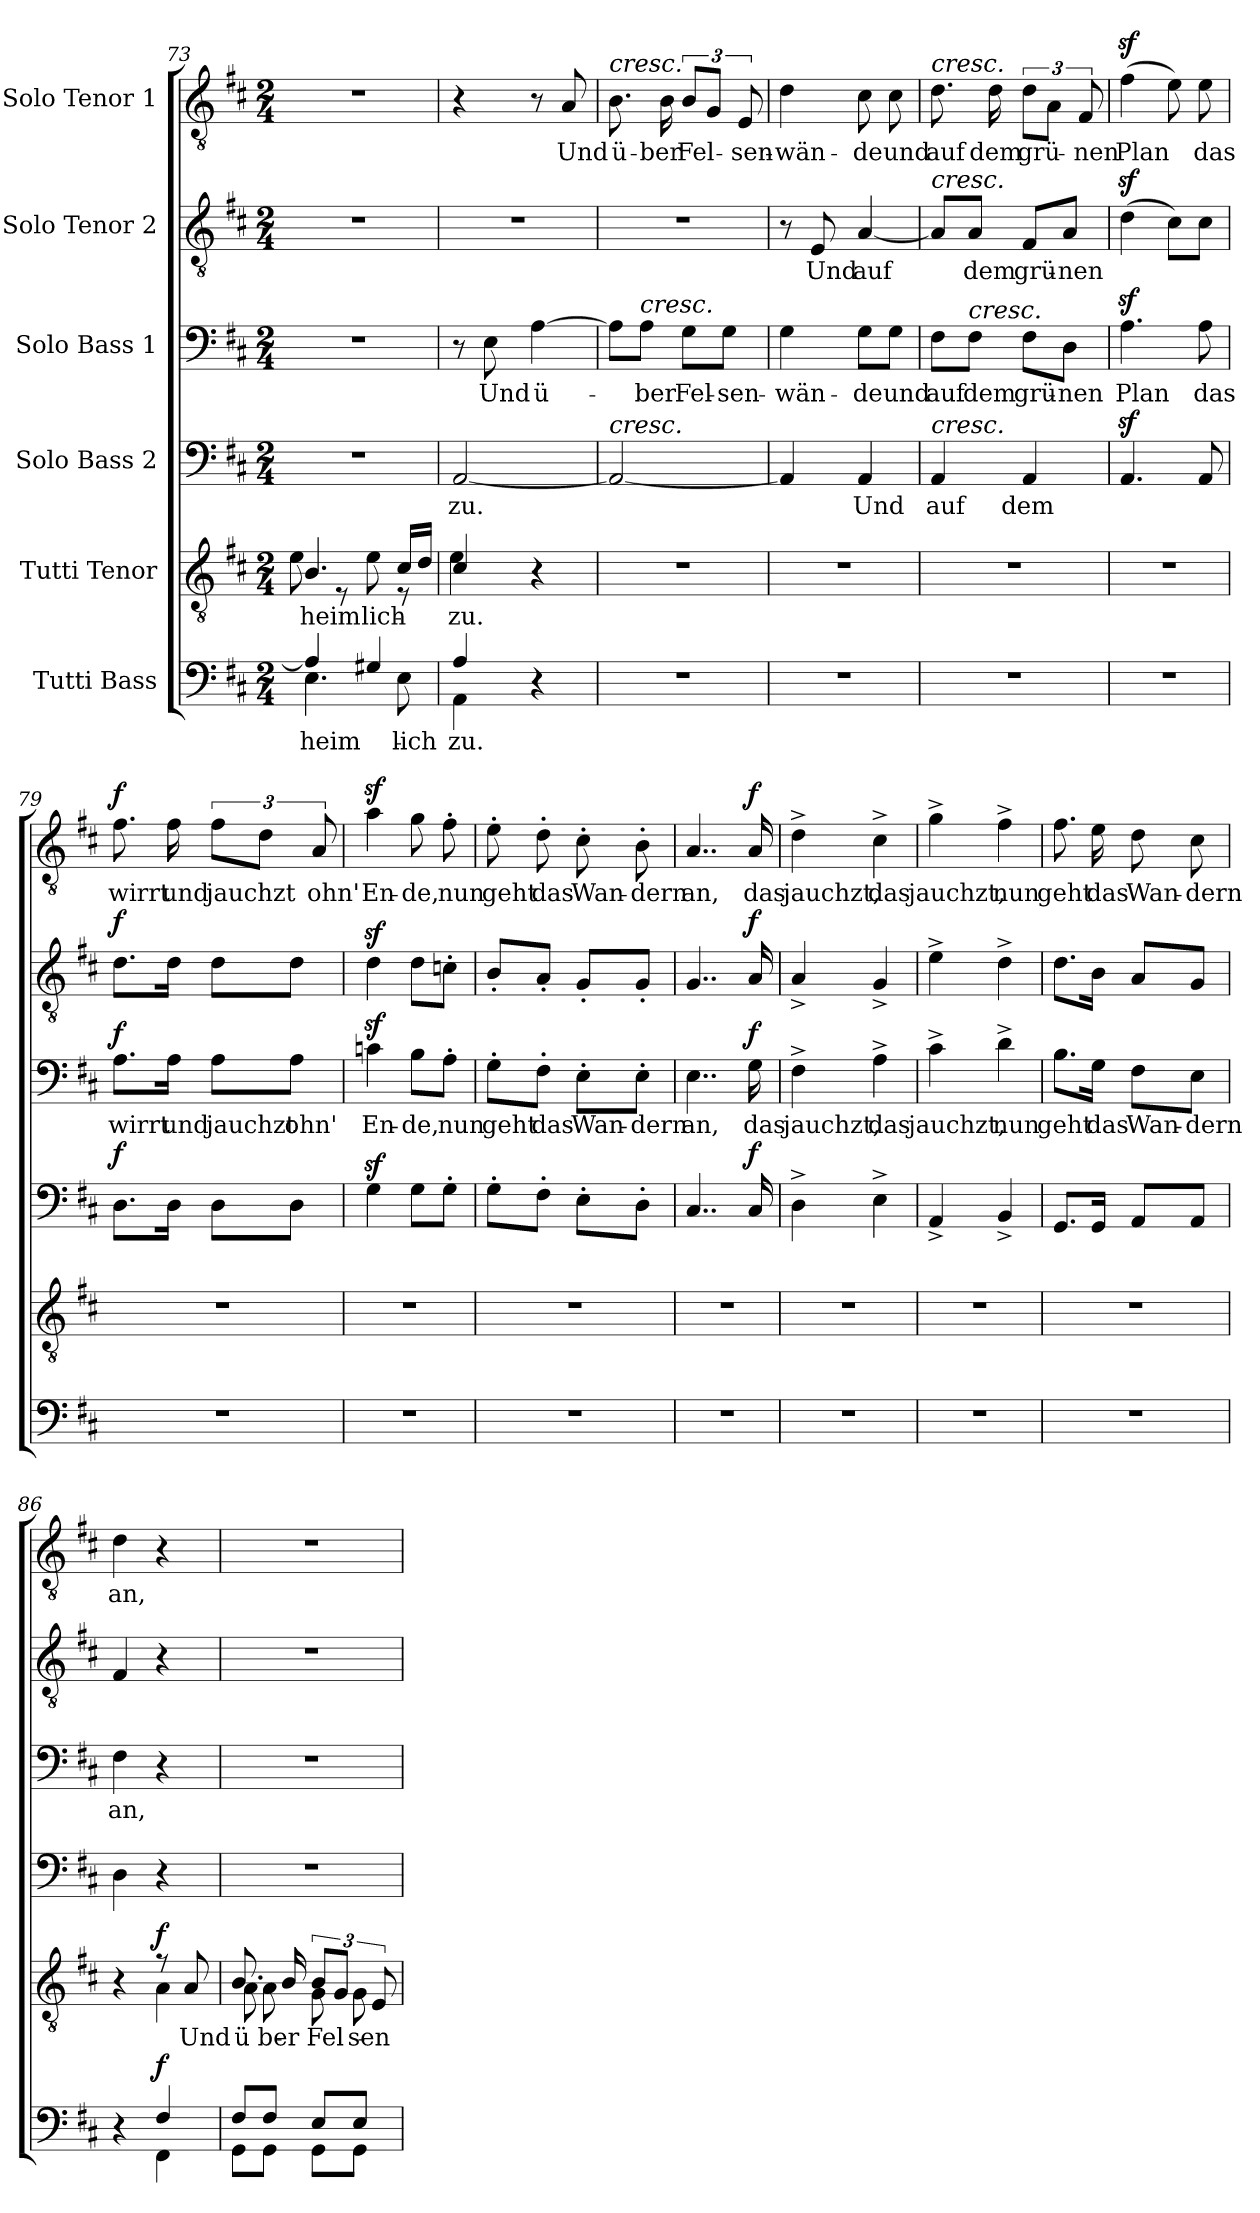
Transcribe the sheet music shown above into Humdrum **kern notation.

**kern	**text	**dynam	**kern	**text	**dynam	**kern	**text	**dynam	**kern	**text	**dynam	**kern	**text	**dynam	**kern	**text	**dynam
*part6	*part6	*part6	*part5	*part5	*part5	*part4	*part4	*part4	*part3	*part3	*part3	*part2	*part2	*part2	*part1	*part1	*part1
*staff6	*staff6	*staff6	*staff5	*staff5	*staff5	*staff4	*staff4	*staff4	*staff3	*staff3	*staff3	*staff2	*staff2	*staff2	*staff1	*staff1	*staff1
*I"Tutti Bass	*	*	*I"Tutti Tenor	*	*	*I"Solo Bass 2	*	*	*I"Solo Bass 1	*	*	*I"Solo Tenor 2	*	*	*I"Solo Tenor 1	*	*
*clefF4	*	*	*clefGv2	*	*	*clefF4	*	*	*clefF4	*	*	*clefGv2	*	*	*clefGv2	*	*
*k[f#c#]	*	*	*k[f#c#]	*	*	*k[f#c#]	*	*	*k[f#c#]	*	*	*k[f#c#]	*	*	*k[f#c#]	*	*
*M2/4	*	*	*M2/4	*	*	*M2/4	*	*	*M2/4	*	*	*M2/4	*	*	*M2/4	*	*
=73	=73	=73	=73	=73	=73	=73	=73	=73	=73	=73	=73	=73	=73	=73	=73	=73	=73
*^	*	*	*	*	*	*	*	*	*	*	*	*	*	*	*	*	*
!	!	!LO:LY:b	!	!	!LO:LY:b	!	!	!	!	!	!	!	!	!	!	!	!	!
*	*	*	*	*^	*	*	*	*	*	*	*	*	*	*	*	*	*	*
4A/]	4.E\	heim-	.	4.B/	8e\	heim-	.	2r	.	.	2r	.	.	2r	.	.	2r	.	.
.	.	.	.	.	8r	.	.	.	.	.	.	.	.	.	.	.	.	.	.
!	!	!	!	!	!	!LO:LY:b	!	!	!	!	!	!	!	!	!	!	!	!	!
4G#X/	.	.	.	.	8e\	-lich	.	.	.	.	.	.	.	.	.	.	.	.	.
!	!	!LO:LY:b	!	!	!	!	!	!	!	!	!	!	!	!	!	!	!	!	!
.	8E\	-lich	.	16c#/LL	8r	.	.	.	.	.	.	.	.	.	.	.	.	.	.
.	.	.	.	16d/JJ	.	.	.	.	.	.	.	.	.	.	.	.	.	.	.
!!LO:LB:g=z
=74	=74	=74	=74	=74	=74	=74	=74	=74	=74	=74	=74	=74	=74	=74	=74	=74	=74	=74	=74
!	!	!LO:LY:b	!	!	!	!LO:LY:b	!	!	!LO:LY:b	!	!	!	!	!	!	!	!	!	!
4A/	4AA\	zu.	.	4c#/	4e\	zu.	.	[2AA/	zu.	.	8r	.	.	2r	.	.	4r	.	.
!	!	!	!	!	!	!	!	!	!	!	!	!LO:LY:b	!	!	!	!	!	!	!
.	.	.	.	.	.	.	.	.	.	.	8E\	Und	.	.	.	.	.	.	.
!	!	!	!	!	!	!	!	!	!	!	!	!LO:LY:b	!	!	!	!	!	!	!
4r	4ryy	.	.	4r	4ryy	.	.	.	.	.	[4A\	ü-	.	.	.	.	8r	.	.
!	!	!	!	!	!	!	!	!	!	!	!	!	!	!	!	!	!	!LO:LY:b	!
.	.	.	.	.	.	.	.	.	.	.	.	.	.	.	.	.	8A/	Und	.
*v	*v	*	*	*	*	*	*	*	*	*	*	*	*	*	*	*	*	*	*
*	*	*	*v	*v	*	*	*	*	*	*	*	*	*	*	*	*	*	*
=75	=75	=75	=75	=75	=75	=75	=75	=75	=75	=75	=75	=75	=75	=75	=75	=75	=75
!	!	!	!	!	!	!	!	!	!	!	!	!	!	!	!LO:TX:a:i:t=cresc.	!	!
!	!	!	!	!	!	!LO:TX:a:i:t=cresc.	!	!	!	!	!	!	!	!	!	!	!
!	!	!	!	!	!	!	!	!	!	!	!	!	!	!	!	!LO:LY:b	!
2r	.	.	2r	.	.	2AA/_	.	.	8A\L]	.	.	2r	.	.	8.B\	ü-	.
!	!	!	!	!	!	!	!	!	!LO:TX:a:i:t=cresc.	!	!	!	!	!	!	!	!
!	!	!	!	!	!	!	!	!	!	!LO:LY:b	!	!	!	!	!	!	!
.	.	.	.	.	.	.	.	.	8A\J	-ber	.	.	.	.	.	.	.
!	!	!	!	!	!	!	!	!	!	!	!	!	!	!	!	!LO:LY:b	!
.	.	.	.	.	.	.	.	.	.	.	.	.	.	.	16B\	-ber	.
!	!	!	!	!	!	!	!	!	!	!LO:LY:b	!	!	!	!	!	!LO:LY:b	!
.	.	.	.	.	.	.	.	.	8G\L	Fel-	.	.	.	.	12B/L	Fel-	.
.	.	.	.	.	.	.	.	.	.	.	.	.	.	.	12G/J	.	.
!	!	!	!	!	!	!	!	!	!	!LO:LY:b	!	!	!	!	!	!	!
.	.	.	.	.	.	.	.	.	8G\J	-sen-	.	.	.	.	.	.	.
!	!	!	!	!	!	!	!	!	!	!	!	!	!	!	!	!LO:LY:b	!
.	.	.	.	.	.	.	.	.	.	.	.	.	.	.	12E/	-sen-	.
=76	=76	=76	=76	=76	=76	=76	=76	=76	=76	=76	=76	=76	=76	=76	=76	=76	=76
!	!	!	!	!	!	!	!	!	!	!LO:LY:b	!	!	!	!	!	!LO:LY:b	!
2r	.	.	2r	.	.	4AA/]	.	.	4G\	-wän-	.	8r	.	.	4d\	-wän-	.
!	!	!	!	!	!	!	!	!	!	!	!	!	!LO:LY:b	!	!	!	!
.	.	.	.	.	.	.	.	.	.	.	.	8E/	Und	.	.	.	.
!	!	!	!	!	!	!	!LO:LY:b	!	!	!LO:LY:b	!	!	!LO:LY:b	!	!	!LO:LY:b	!
.	.	.	.	.	.	4AA/	Und	.	8G\L	-de	.	[4A/	auf	.	8c#\	-de	.
!	!	!	!	!	!	!	!	!	!	!LO:LY:b	!	!	!	!	!	!LO:LY:b	!
.	.	.	.	.	.	.	.	.	8G\J	und	.	.	.	.	8c#\	und	.
=77	=77	=77	=77	=77	=77	=77	=77	=77	=77	=77	=77	=77	=77	=77	=77	=77	=77
!	!	!	!	!	!	!	!	!	!	!	!	!	!	!	!LO:TX:a:i:t=cresc.	!	!
!	!	!	!	!	!	!	!	!	!	!	!	!LO:TX:a:i:t=cresc.	!	!	!	!	!
!	!	!	!	!	!	!LO:TX:a:i:t=cresc.	!	!	!	!	!	!	!	!	!	!	!
!	!	!	!	!	!	!	!LO:LY:b	!	!	!LO:LY:b	!	!	!	!	!	!LO:LY:b	!
2r	.	.	2r	.	.	4AA/	auf	.	8F#\L	auf	.	8A/L]	.	.	8.d\	auf	.
!	!	!	!	!	!	!	!	!	!LO:TX:a:i:t=cresc.	!	!	!	!	!	!	!	!
!	!	!	!	!	!	!	!	!	!	!LO:LY:b	!	!	!LO:LY:b	!	!	!	!
.	.	.	.	.	.	.	.	.	8F#\J	dem	.	8A/J	dem	.	.	.	.
!	!	!	!	!	!	!	!	!	!	!	!	!	!	!	!	!LO:LY:b	!
.	.	.	.	.	.	.	.	.	.	.	.	.	.	.	16d\	dem	.
!	!	!	!	!	!	!	!LO:LY:b	!	!	!LO:LY:b	!	!	!LO:LY:b	!	!	!LO:LY:b	!
.	.	.	.	.	.	4AA/	dem	.	8F#\L	grü-	.	8F#/L	grü-	.	12d\L	grü-	.
.	.	.	.	.	.	.	.	.	.	.	.	.	.	.	12A\J	.	.
!	!	!	!	!	!	!	!	!	!	!LO:LY:b	!	!	!LO:LY:b	!	!	!	!
.	.	.	.	.	.	.	.	.	8D\J	-nen	.	8A/J	-nen	.	.	.	.
!	!	!	!	!	!	!	!	!	!	!	!	!	!	!	!	!LO:LY:b	!
.	.	.	.	.	.	.	.	.	.	.	.	.	.	.	12F#/	-nen	.
=78	=78	=78	=78	=78	=78	=78	=78	=78	=78	=78	=78	=78	=78	=78	=78	=78	=78
!	!	!	!	!	!	!	!	!	!	!LO:LY:b	!	!	!	!	!	!LO:LY:b	!
2r	.	.	2r	.	.	4.AAz>/	.	.	4.Az>\	Plan	.	(4dz>\	.	.	(4f#z>\	Plan	.
.	.	.	.	.	.	.	.	.	.	.	.	8c#\L)	.	.	8e\)	.	.
!	!	!	!	!	!	!	!	!	!	!LO:LY:b	!	!	!	!	!	!LO:LY:b	!
.	.	.	.	.	.	8AA/	.	.	8A\	das	.	8c#\J	.	.	8e\	das	.
=79	=79	=79	=79	=79	=79	=79	=79	=79	=79	=79	=79	=79	=79	=79	=79	=79	=79
!	!	!	!	!	!	!	!	!LO:DY:a	!	!LO:LY:b	!LO:DY:a	!	!	!LO:DY:a	!	!LO:LY:b	!LO:DY:a
2r	.	.	2r	.	.	8.D\L	.	f	8.A\L	wirrt	f	8.d\L	.	f	8.f#\	wirrt	f
!	!	!	!	!	!	!	!	!	!	!LO:LY:b	!	!	!	!	!	!LO:LY:b	!
.	.	.	.	.	.	16D\Jk	.	.	16A\Jk	und	.	16d\Jk	.	.	16f#\	und	.
!	!	!	!	!	!	!	!	!	!	!LO:LY:b	!	!	!	!	!	!LO:LY:b	!
.	.	.	.	.	.	8D\L	.	.	8A\L	jauchzt	.	8d\L	.	.	12f#\L	jauchzt	.
.	.	.	.	.	.	.	.	.	.	.	.	.	.	.	12d\J	.	.
!	!	!	!	!	!	!	!	!	!	!LO:LY:b	!	!	!	!	!	!	!
.	.	.	.	.	.	8D\J	.	.	8A\J	ohn'	.	8d\J	.	.	.	.	.
!	!	!	!	!	!	!	!	!	!	!	!	!	!	!	!	!LO:LY:b	!
.	.	.	.	.	.	.	.	.	.	.	.	.	.	.	12A/	ohn'	.
!!LO:LB:g=z
=80	=80	=80	=80	=80	=80	=80	=80	=80	=80	=80	=80	=80	=80	=80	=80	=80	=80
!	!	!	!	!	!	!	!	!	!	!LO:LY:b	!	!	!	!	!	!LO:LY:b	!
2r	.	.	2r	.	.	4Gz>\	.	.	4cnz>\	En-	.	4dz>\	.	.	4az>\	En-	.
!	!	!	!	!	!	!	!	!	!	!LO:LY:b	!	!	!	!	!	!LO:LY:b	!
.	.	.	.	.	.	8G\L	.	.	8B\L	-de,	.	8d\L	.	.	8g\	-de,	.
!	!	!	!	!	!	!	!	!	!	!LO:LY:b	!	!	!	!	!	!LO:LY:b	!
.	.	.	.	.	.	8G'\J	.	.	8A'\J	nun	.	8cn'\J	.	.	8f#'\	nun	.
=81	=81	=81	=81	=81	=81	=81	=81	=81	=81	=81	=81	=81	=81	=81	=81	=81	=81
!	!	!	!	!	!	!	!	!	!	!LO:LY:b	!	!	!	!	!	!LO:LY:b	!
2r	.	.	2r	.	.	8G'\L	.	.	8G'\L	geht	.	8B'/L	.	.	8e'\	geht	.
!	!	!	!	!	!	!	!	!	!	!LO:LY:b	!	!	!	!	!	!LO:LY:b	!
.	.	.	.	.	.	8F#'\J	.	.	8F#'\J	das	.	8A'/J	.	.	8d'\	das	.
!	!	!	!	!	!	!	!	!	!	!LO:LY:b	!	!	!	!	!	!LO:LY:b	!
.	.	.	.	.	.	8E'\L	.	.	8E'\L	Wan-	.	8G'/L	.	.	8c#'\	Wan-	.
!	!	!	!	!	!	!	!	!	!	!LO:LY:b	!	!	!	!	!	!LO:LY:b	!
.	.	.	.	.	.	8D'\J	.	.	8E'\J	-dern	.	8G'/J	.	.	8B'\	-dern	.
=82	=82	=82	=82	=82	=82	=82	=82	=82	=82	=82	=82	=82	=82	=82	=82	=82	=82
!	!	!	!	!	!	!	!	!	!	!LO:LY:b	!	!	!	!	!	!LO:LY:b	!
2r	.	.	2r	.	.	4..C#/	.	.	4..E\	an,	.	4..G/	.	.	4..A/	an,	.
!	!	!	!	!	!	!	!	!LO:DY:a	!	!LO:LY:b	!LO:DY:a	!	!	!LO:DY:a	!	!LO:LY:b	!LO:DY:a
.	.	.	.	.	.	16C#/	.	f	16G\	das	f	16A/	.	f	16A/	das	f
=83	=83	=83	=83	=83	=83	=83	=83	=83	=83	=83	=83	=83	=83	=83	=83	=83	=83
!	!	!	!	!	!	!	!	!	!	!LO:LY:b	!	!	!	!	!	!LO:LY:b	!
2r	.	.	2r	.	.	4D^\	.	.	4F#^\	jauchzt,	.	4A^/	.	.	4d^\	jauchzt,	.
!	!	!	!	!	!	!	!	!	!	!LO:LY:b	!	!	!	!	!	!LO:LY:b	!
.	.	.	.	.	.	4E^\	.	.	4A^\	das	.	4G^/	.	.	4c#^\	das	.
=84	=84	=84	=84	=84	=84	=84	=84	=84	=84	=84	=84	=84	=84	=84	=84	=84	=84
!	!	!	!	!	!	!	!	!	!	!LO:LY:b	!	!	!	!	!	!LO:LY:b	!
2r	.	.	2r	.	.	4AA^/	.	.	4c#^\	jauchzt,	.	4e^\	.	.	4g^\	jauchzt,	.
!	!	!	!	!	!	!	!	!	!	!LO:LY:b	!	!	!	!	!	!LO:LY:b	!
.	.	.	.	.	.	4BB^/	.	.	4d^\	nun	.	4d^\	.	.	4f#^\	nun	.
=85	=85	=85	=85	=85	=85	=85	=85	=85	=85	=85	=85	=85	=85	=85	=85	=85	=85
!	!	!	!	!	!	!	!	!	!	!LO:LY:b	!	!	!	!	!	!LO:LY:b	!
2r	.	.	2r	.	.	8.GG/L	.	.	8.B\L	geht	.	8.d\L	.	.	8.f#\	geht	.
!	!	!	!	!	!	!	!	!	!	!LO:LY:b	!	!	!	!	!	!LO:LY:b	!
.	.	.	.	.	.	16GG/Jk	.	.	16G\Jk	das	.	16B\Jk	.	.	16e\	das	.
!	!	!	!	!	!	!	!	!	!	!LO:LY:b	!	!	!	!	!	!LO:LY:b	!
.	.	.	.	.	.	8AA/L	.	.	8F#\L	Wan-	.	8A/L	.	.	8d\	Wan-	.
!	!	!	!	!	!	!	!	!	!	!LO:LY:b	!	!	!	!	!	!LO:LY:b	!
.	.	.	.	.	.	8AA/J	.	.	8E\J	-dern	.	8G/J	.	.	8c#\	-dern	.
=86	=86	=86	=86	=86	=86	=86	=86	=86	=86	=86	=86	=86	=86	=86	=86	=86	=86
*^	*	*	*^	*	*	*	*	*	*	*	*	*	*	*	*	*	*
!	!	!	!	!	!	!	!	!	!	!	!	!LO:LY:b	!	!	!	!	!	!LO:LY:b	!
4r	4ryy	.	.	4r	4ryy	.	.	4D\	.	.	4F#\	an,	.	4F#/	.	.	4d\	an,	.
!	!	!	!LO:DY:a	!	!	!	!LO:DY:a	!	!	!	!	!	!	!	!	!	!	!	!
4F#/	4FF#\	.	f	8r	4A\	.	f	4r	.	.	4r	.	.	4r	.	.	4r	.	.
!	!	!	!	!	!	!LO:LY:b	!	!	!	!	!	!	!	!	!	!	!	!	!
.	.	.	.	8A/	.	Und	.	.	.	.	.	.	.	.	.	.	.	.	.
!!LO:LB:g=z
=87	=87	=87	=87	=87	=87	=87	=87	=87	=87	=87	=87	=87	=87	=87	=87	=87	=87	=87	=87
!	!	!	!	!	!	!LO:LY:b	!	!	!	!	!	!	!	!	!	!	!	!	!
8F#/L	8GG\L	.	.	8.B/	8A\	ü-	.	2r	.	.	2r	.	.	2r	.	.	2r	.	.
!	!	!	!	!	!	!LO:LY:b	!	!	!	!	!	!	!	!	!	!	!	!	!
8F#/J	8GG\J	.	.	.	8A\	-ber	.	.	.	.	.	.	.	.	.	.	.	.	.
.	.	.	.	16B/	.	.	.	.	.	.	.	.	.	.	.	.	.	.	.
!	!	!	!	!	!	!LO:LY:b	!	!	!	!	!	!	!	!	!	!	!	!	!
8E/L	8GG\L	.	.	12B/L	8G\	Fel-	.	.	.	.	.	.	.	.	.	.	.	.	.
.	.	.	.	12G/J	.	.	.	.	.	.	.	.	.	.	.	.	.	.	.
!	!	!	!	!	!	!LO:LY:b	!	!	!	!	!	!	!	!	!	!	!	!	!
8E/J	8GG\J	.	.	.	8G\	-sen-	.	.	.	.	.	.	.	.	.	.	.	.	.
.	.	.	.	12E/	.	.	.	.	.	.	.	.	.	.	.	.	.	.	.
*v	*v	*	*	*	*	*	*	*	*	*	*	*	*	*	*	*	*	*	*
*	*	*	*v	*v	*	*	*	*	*	*	*	*	*	*	*	*	*	*
=	=	=	=	=	=	=	=	=	=	=	=	=	=	=	=	=	=
*-	*-	*-	*-	*-	*-	*-	*-	*-	*-	*-	*-	*-	*-	*-	*-	*-	*-
